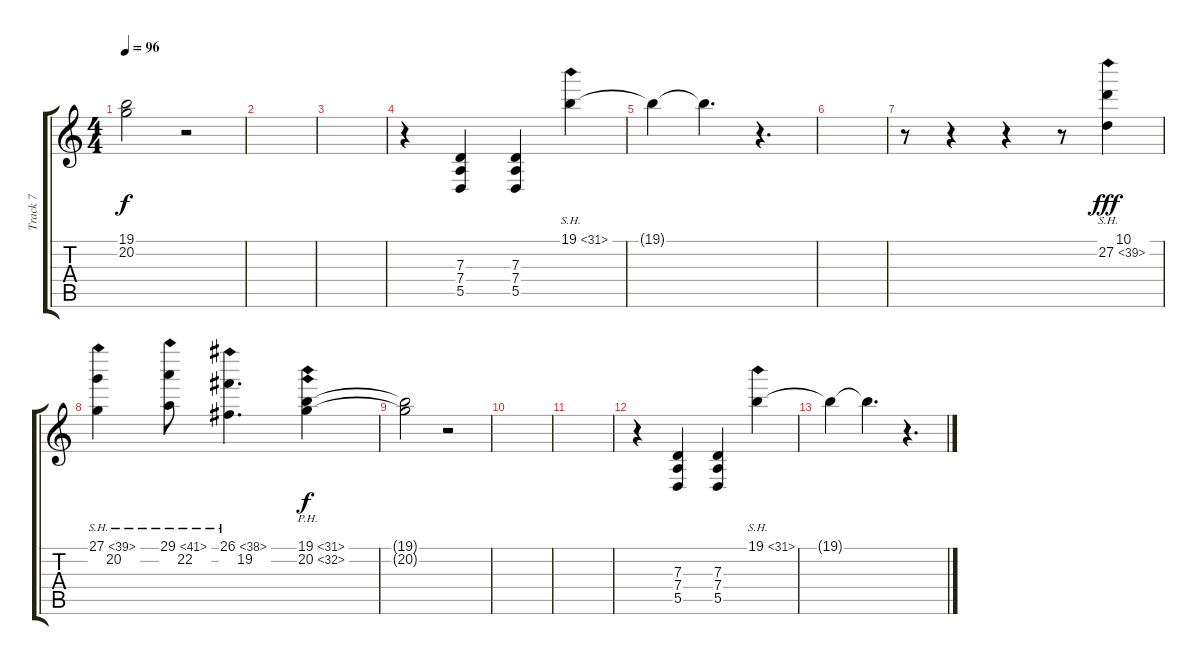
\track ("Track 7" "Track 7") {instrument fx7echoes}
\staff {score tabs}
\tuning (E4 B3 G3 D3 A2 E2) {hide}
\ts (4 4)
\tempo 96
\clef g2
\ks c
(19.1{t} 20.2{t}).2{dy f} r.2 |
|
|
r.4 (7.3 7.4 5.5).4 (7.3 7.4 5.5).4 19.1{sh 12}.4 |
19.1{t}.4 19.1{t}.4{d} r.4{d} |
|
r.8{balance 8} r.4 r.4 r.8 (10.1 27.2{sh 12}).4{dy fff} |
(27.1{sh 12} 20.2).4 (29.1{sh 12} 22.2).8 (26.1{sh 12} 19.2).4{d} (19.1{ph 12} 20.2{ph 12}).4{dy f} |
(19.1{t} 20.2{t}).2 r.2 |
|
|
r.4 (7.3 7.4 5.5).4 (7.3 7.4 5.5).4 19.1{sh 12}.4 |
19.1{t}.4 19.1{t}.4{d} r.4{d}
